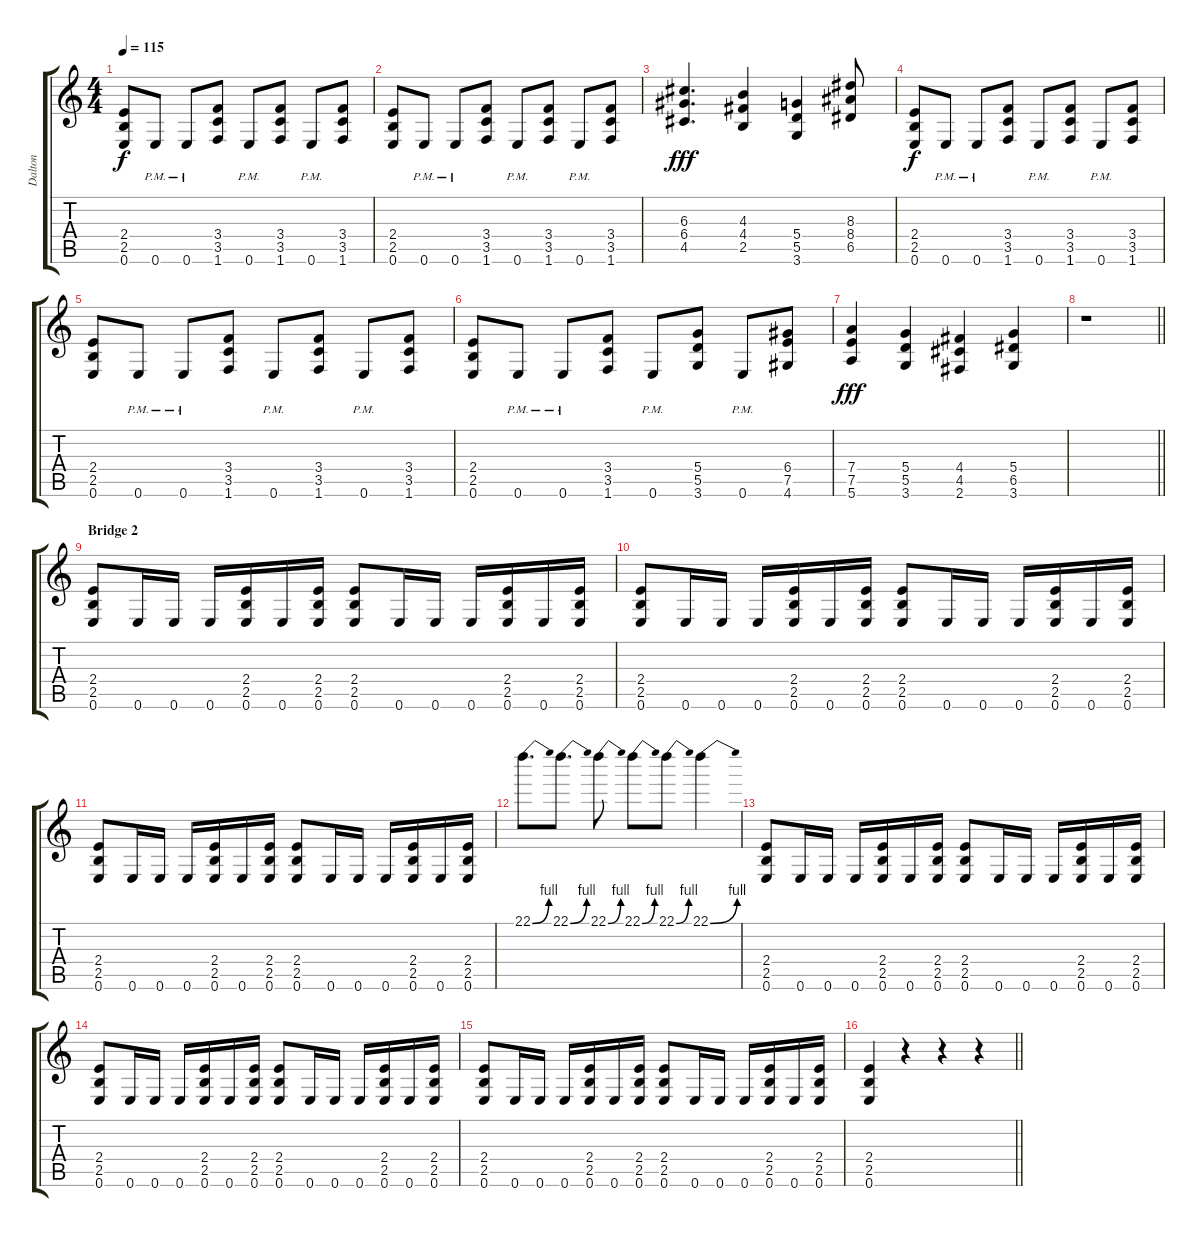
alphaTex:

\track ("Dalton" "Dalton") {instrument overdrivenguitar}
\staff {score tabs}
\tuning (E4 B3 G3 D3 A2 E2) {hide}
\ts (4 4)
\tempo 115
\clef g2
\ks c
(2.4 2.5 0.6).8{dy f} 0.6{pm}.8 0.6{pm}.8 (3.4 3.5 1.6).8 0.6{pm}.8 (3.4 3.5 1.6).8 0.6{pm}.8 (3.4 3.5 1.6).8 |
(2.4 2.5 0.6).8 0.6{pm}.8 0.6{pm}.8 (3.4 3.5 1.6).8 0.6{pm}.8 (3.4 3.5 1.6).8 0.6{pm}.8 (3.4 3.5 1.6).8 |
(6.3 6.4 4.5).4{d dy fff} (4.3 4.4 2.5).4 (5.4 5.5 3.6).4 (8.3 8.4 6.5).8 |
(2.4 2.5 0.6).8{dy f} 0.6{pm}.8 0.6{pm}.8 (3.4 3.5 1.6).8 0.6{pm}.8 (3.4 3.5 1.6).8 0.6{pm}.8 (3.4 3.5 1.6).8 |
(2.4 2.5 0.6).8 0.6{pm}.8 0.6{pm}.8 (3.4 3.5 1.6).8 0.6{pm}.8 (3.4 3.5 1.6).8 0.6{pm}.8 (3.4 3.5 1.6).8 |
(2.4 2.5 0.6).8 0.6{pm}.8 0.6{pm}.8 (3.4 3.5 1.6).8 0.6{pm}.8 (5.4 5.5 3.6).8 0.6{pm}.8 (6.4 7.5 4.6).8 |
(7.4 7.5 5.6).4{dy fff} (5.4 5.5 3.6).4 (4.4 4.5 2.6).4 (5.4 6.5 3.6).4 |
\barLineRight lightlight
r.1 |
\section ("" "Bridge 2")
(2.4 2.5 0.6).8 0.6.16 0.6.16 0.6.16 (2.4 2.5 0.6).16 0.6.16 (2.4 2.5 0.6).16 (2.4 2.5 0.6).8 0.6.16 0.6.16 0.6.16 (2.4 2.5 0.6).16 0.6.16 (2.4 2.5 0.6).16 |
(2.4 2.5 0.6).8 0.6.16 0.6.16 0.6.16 (2.4 2.5 0.6).16 0.6.16 (2.4 2.5 0.6).16 (2.4 2.5 0.6).8 0.6.16 0.6.16 0.6.16 (2.4 2.5 0.6).16 0.6.16 (2.4 2.5 0.6).16 |
(2.4 2.5 0.6).8 0.6.16 0.6.16 0.6.16 (2.4 2.5 0.6).16 0.6.16 (2.4 2.5 0.6).16 (2.4 2.5 0.6).8 0.6.16 0.6.16 0.6.16 (2.4 2.5 0.6).16 0.6.16 (2.4 2.5 0.6).16 |
22.1{be (bend 0 0 60 4)}.8{d} 22.1{be (bend 0 0 60 4)}.8{d} 22.1{be (bend 0 0 60 4)}.8 22.1{be (bend 0 0 60 4)}.8 22.1{be (bend 0 0 60 4)}.8 22.1{be (bend 0 0 60 4)}.4 |
(2.4 2.5 0.6).8 0.6.16 0.6.16 0.6.16 (2.4 2.5 0.6).16 0.6.16 (2.4 2.5 0.6).16 (2.4 2.5 0.6).8 0.6.16 0.6.16 0.6.16 (2.4 2.5 0.6).16 0.6.16 (2.4 2.5 0.6).16 |
(2.4 2.5 0.6).8 0.6.16 0.6.16 0.6.16 (2.4 2.5 0.6).16 0.6.16 (2.4 2.5 0.6).16 (2.4 2.5 0.6).8 0.6.16 0.6.16 0.6.16 (2.4 2.5 0.6).16 0.6.16 (2.4 2.5 0.6).16 |
(2.4 2.5 0.6).8 0.6.16 0.6.16 0.6.16 (2.4 2.5 0.6).16 0.6.16 (2.4 2.5 0.6).16 (2.4 2.5 0.6).8 0.6.16 0.6.16 0.6.16 (2.4 2.5 0.6).16 0.6.16 (2.4 2.5 0.6).16 |
\barLineRight lightlight
(2.4 2.5 0.6).4 r.4 r.4 r.4
